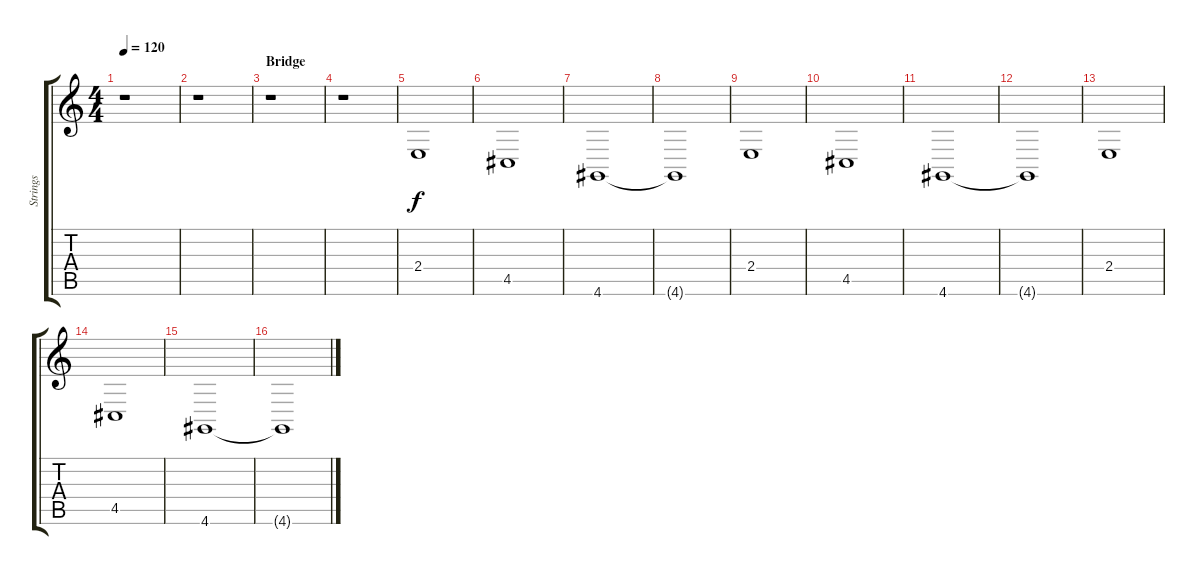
\track ("Strings" "Strings") {instrument viola}
\staff {score tabs}
\tuning (E4 B3 G3 D3 A2 E2) {hide}
\ts (4 4)
\tempo 120
\clef g2
\ks c
r.1{dy f} |
r.1 |
\section ("" "Bridge")
r.1 |
r.1 |
2.4.1 |
4.5.1 |
4.6.1 |
4.6{t}.1 |
2.4.1 |
4.5.1 |
4.6.1 |
4.6{t}.1 |
2.4.1 |
4.5.1 |
4.6.1 |
4.6{t}.1
